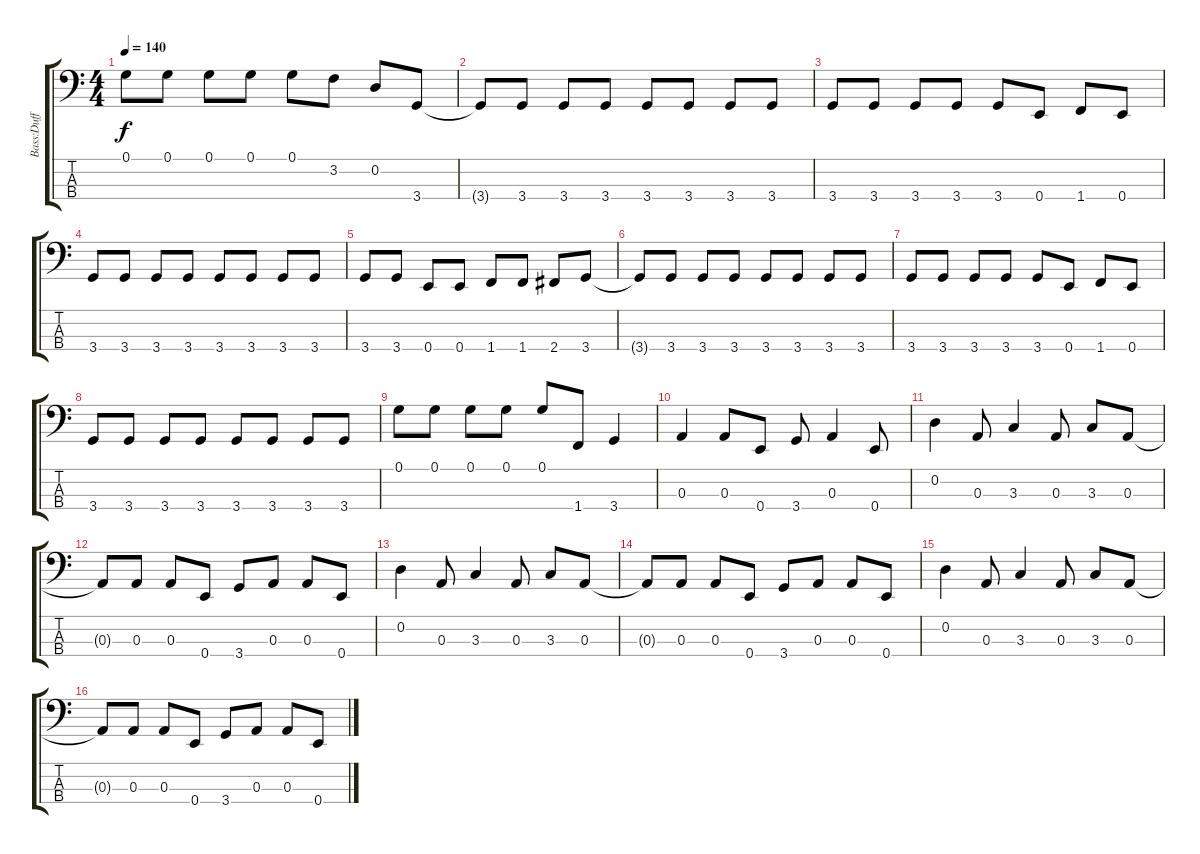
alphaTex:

\track ("Bass:Duff" "Bass:Duff") {instrument fretlessbass}
\staff {score tabs}
\tuning (G2 D2 A1 E1) {hide}
\ts (4 4)
\tempo 140
\clef f4
\ks c
0.1.8{dy f} 0.1.8 0.1.8 0.1.8 0.1.8 3.2.8 0.2.8 3.4.8 |
3.4{t}.8 3.4.8 3.4.8 3.4.8 3.4.8 3.4.8 3.4.8 3.4.8 |
3.4.8 3.4.8 3.4.8 3.4.8 3.4.8 0.4.8 1.4.8 0.4.8 |
3.4.8 3.4.8 3.4.8 3.4.8 3.4.8 3.4.8 3.4.8 3.4.8 |
3.4.8 3.4.8 0.4.8 0.4.8 1.4.8 1.4.8 2.4.8 3.4.8 |
3.4{t}.8 3.4.8 3.4.8 3.4.8 3.4.8 3.4.8 3.4.8 3.4.8 |
3.4.8 3.4.8 3.4.8 3.4.8 3.4.8 0.4.8 1.4.8 0.4.8 |
3.4.8 3.4.8 3.4.8 3.4.8 3.4.8 3.4.8 3.4.8 3.4.8 |
0.1.8 0.1.8 0.1.8 0.1.8 0.1.8 1.4.8 3.4.4 |
0.3.4 0.3.8 0.4.8 3.4.8 0.3.4 0.4.8 |
0.2.4 0.3.8 3.3.4 0.3.8 3.3.8 0.3.8 |
0.3{t}.8 0.3.8 0.3.8 0.4.8 3.4.8 0.3.8 0.3.8 0.4.8 |
0.2.4 0.3.8 3.3.4 0.3.8 3.3.8 0.3.8 |
0.3{t}.8 0.3.8 0.3.8 0.4.8 3.4.8 0.3.8 0.3.8 0.4.8 |
0.2.4 0.3.8 3.3.4 0.3.8 3.3.8 0.3.8 |
0.3{t}.8 0.3.8 0.3.8 0.4.8 3.4.8 0.3.8 0.3.8 0.4.8
